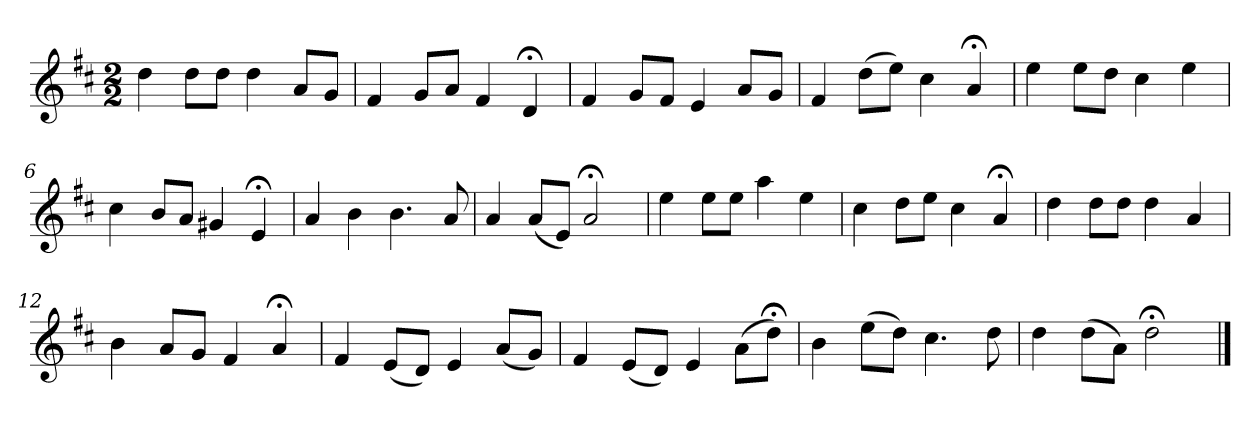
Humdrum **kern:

**kern
*part1
*staff1
*k[f#c#]
*D:
*M2/2
*MM120
=1
4dd
8ddL
8ddJ
4dd
8aL
8gJ
=2
4f#
8gL
8aJ
4f#
4d;<
=3
4f#
8gL
8f#J
4e
8aL
8gJ
=4
4f#
(8ddL
8eeJ)
4cc#
4a;<
=5
4ee
8eeL
8ddJ
4cc#
4ee
=6
4cc#
8bL
8aJ
4g#X
4e;<
=7
4a
4b
4.b
8a
=8
4a
(8aL
8eJ)
2a;<
=9
4ee
8eeL
8eeJ
4aa
4ee
=10
4cc#
8ddL
8eeJ
4cc#
4a;<
=11
4dd
8ddL
8ddJ
4dd
4a
=12
4b
8aL
8gJ
4f#
4a;<
=13
4f#
(8eL
8dJ)
4e
(8aL
8gJ)
=14
4f#
(8eL
8dJ)
4e
(8aL
8dd;<J)
=15
4b
(8eeL
8ddJ)
4.cc#
8dd
=16
4dd
(8ddL
8aJ)
2dd;<
==
*-
